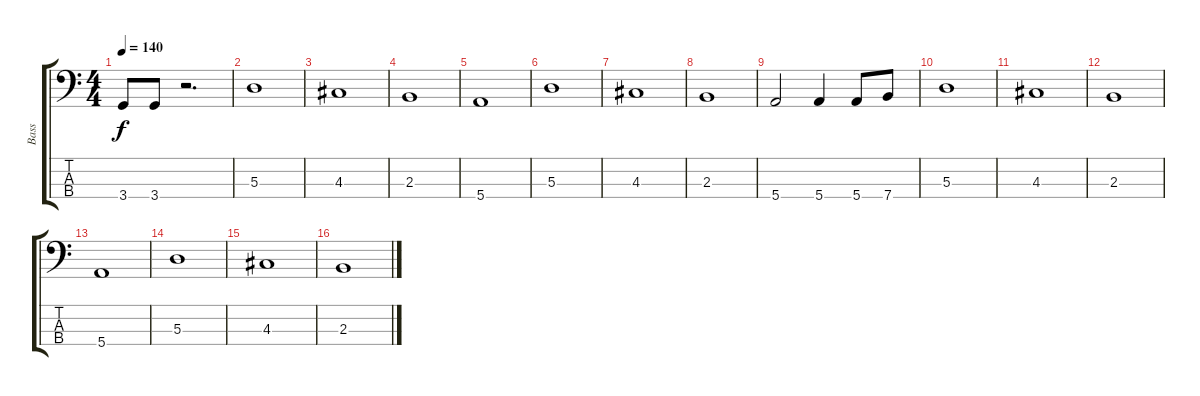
\track ("Bass" "Bass") {instrument electricbasspick}
\staff {score tabs}
\tuning (G2 D2 A1 E1) {hide}
\ts (4 4)
\tempo 140
\clef f4
\ks c
3.4.8{dy f} 3.4.8 r.2{d} |
5.3.1 |
4.3.1 |
2.3.1 |
5.4.1 |
5.3.1 |
4.3.1 |
2.3.1 |
5.4.2 5.4.4 5.4.8 7.4.8 |
5.3.1 |
4.3.1 |
2.3.1 |
5.4.1 |
5.3.1 |
4.3.1 |
2.3.1
